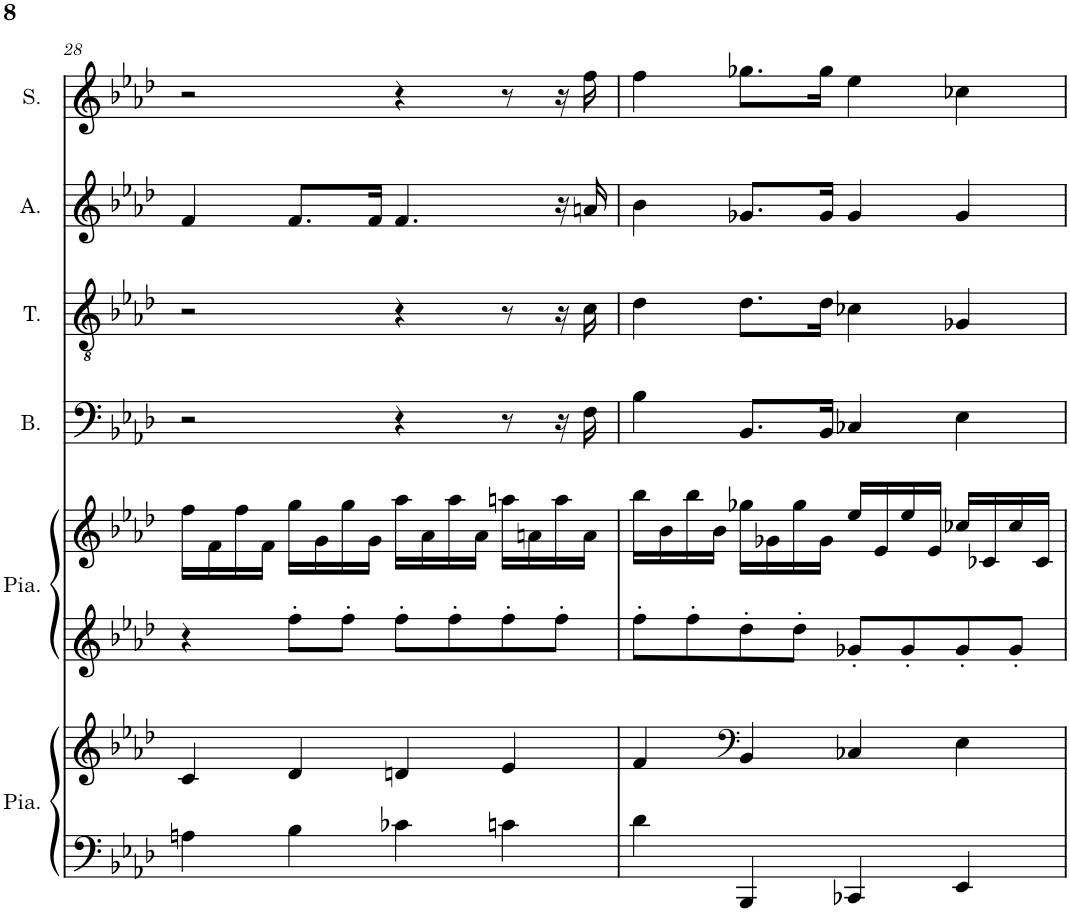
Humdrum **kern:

**kern	**kern	**kern	**kern	**kern	**kern	**kern	**kern
*part6	*part6	*part5	*part5	*part4	*part3	*part2	*part1
*staff8	*staff7	*staff6	*staff5	*staff4	*staff3	*staff2	*staff1
*I"Piano, main gauche	*	*I"Piano, main droite	*	*I"Basse	*I"Ténor	*I"Alto	*I"Soprano
*I'Pia.	*	*I'Pia.	*	*I'B.	*I'T.	*I'A.	*I'S.
!!LO:PB:g=z
*clefF4	*clefG2	*clefG2	*clefG2	*clefF4	*clefGv2	*clefG2	*clefG2
*k[b-e-a-d-]	*k[b-e-a-d-]	*k[b-e-a-d-]	*k[b-e-a-d-]	*k[b-e-a-d-]	*k[b-e-a-d-]	*k[b-e-a-d-]	*k[b-e-a-d-]
*M4/4	*M4/4	*M4/4	*M4/4	*M4/4	*M4/4	*M4/4	*M4/4
=28	=28	=28	=28	=28	=28	=28	=28
4An\	4c/	4r	16ff\LL	2r	2r	4f/	2r
.	.	.	16f\	.	.	.	.
.	.	.	16ff\	.	.	.	.
.	.	.	16f\JJ	.	.	.	.
4B-\	4d-/	8ff'\L	16gg\LL	.	.	8.f/L	.
.	.	.	16g\	.	.	.	.
.	.	8ff'\J	16gg\	.	.	.	.
.	.	.	16g\JJ	.	.	16f/Jk	.
4c-X\	4dn/	8ff'\L	16aa-\LL	4r	4r	4.f/	4r
.	.	.	16a-\	.	.	.	.
.	.	8ff'\	16aa-\	.	.	.	.
.	.	.	16a-\JJ	.	.	.	.
4cn\	4e-/	8ff'\	16aan\LL	8r	8r	.	8r
.	.	.	16an\	.	.	.	.
.	.	8ff'\J	16aa\	16r	16r	16r	16r
.	.	.	16a\JJ	16F\	16c\	16an/	16ff\
=29	=29	=29	=29	=29	=29	=29	=29
4d-\	4f/	8ff'\L	16bb-\LL	4B-\	4d-\	4b-\	4ff\
.	.	.	16b-\	.	.	.	.
.	.	8ff'\	16bb-\	.	.	.	.
.	.	.	16b-\JJ	.	.	.	.
*	*clefF4	*	*	*	*	*	*
4BBB-/	4BB-/	8dd-'\	16gg-X\LL	8.BB-/L	8.d-\L	8.g-X/L	8.gg-X\L
.	.	.	16g-X\	.	.	.	.
.	.	8dd-'\J	16gg-\	.	.	.	.
.	.	.	16g-\JJ	16BB-/Jk	16d-\Jk	16g-/Jk	16gg-\Jk
4CC-X/	4C-X/	8g-X'/L	16ee-/LL	4C-X/	4c-X\	4g-/	4ee-\
.	.	.	16e-/	.	.	.	.
.	.	8g-'/	16ee-/	.	.	.	.
.	.	.	16e-/JJ	.	.	.	.
4EE-/	4E-\	8g-'/	16cc-X/LL	4E-\	4G-X/	4g-/	4cc-X\
.	.	.	16c-X/	.	.	.	.
.	.	8g-'/J	16cc-/	.	.	.	.
.	.	.	16c-/JJ	.	.	.	.
=	=	=	=	=	=	=	=
*-	*-	*-	*-	*-	*-	*-	*-
